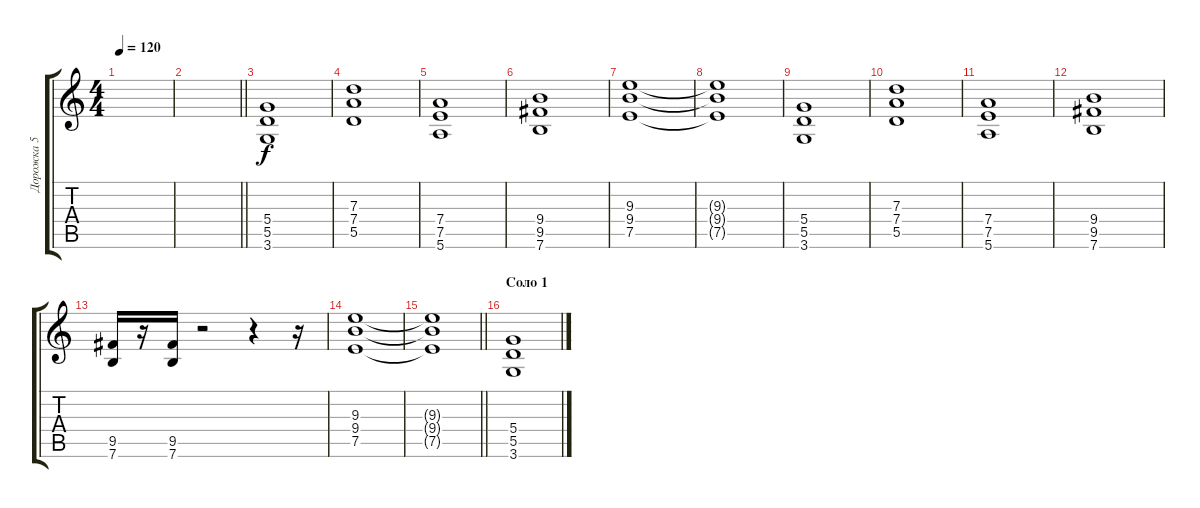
\track ("Дорожка 5" "Дорожка 5") {instrument distortionguitar}
\staff {score tabs}
\tuning (E4 B3 G3 D3 A2 E2) {hide}
\ts (4 4)
\tempo 120
\clef g2
\ks c
|
\barLineRight lightlight
|
(5.4 5.5 3.6).1 |
(7.3 7.4 5.5).1 |
(7.4 7.5 5.6).1 |
(9.4 9.5 7.6).1 |
(9.3 9.4 7.5).1 |
(9.3{t} 9.4{t} 7.5{t}).1 |
(5.4 5.5 3.6).1 |
(7.3 7.4 5.5).1 |
(7.4 7.5 5.6).1 |
(9.4 9.5 7.6).1 |
(9.5 7.6).16 r.16 (9.5 7.6).16 r.2 r.4 r.16 |
(9.3 9.4 7.5).1 |
\barLineRight lightlight
(9.3{t} 9.4{t} 7.5{t}).1 |
\section ("" "Соло 1")
(5.4 5.5 3.6).1
